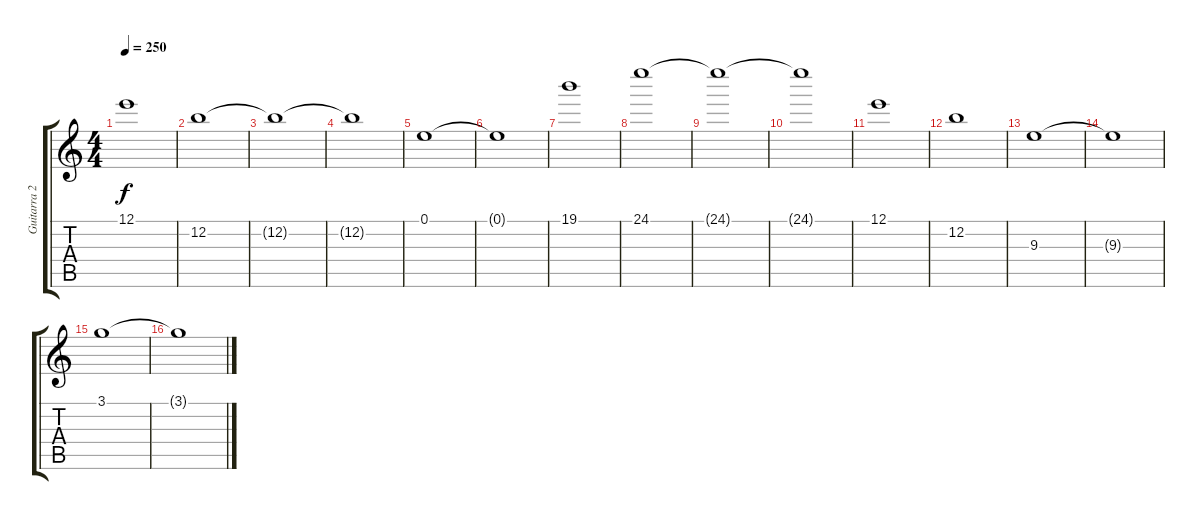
\track ("Guitarra 2 ( Ritmica )" "Guitarra 2") {instrument electricguitarclean}
\staff {score tabs}
\tuning (E4 B3 G3 D3 A2 E2) {hide}
\ts (4 4)
\tempo 250
\clef g2
\ks c
12.1.1{dy f} |
12.2.1 |
12.2{t}.1 |
12.2{t}.1 |
0.1.1 |
0.1{t}.1 |
19.1.1 |
24.1.1 |
24.1{t}.1 |
24.1{t}.1 |
12.1.1 |
12.2.1 |
9.3.1 |
9.3{t}.1 |
3.1.1 |
3.1{t}.1
